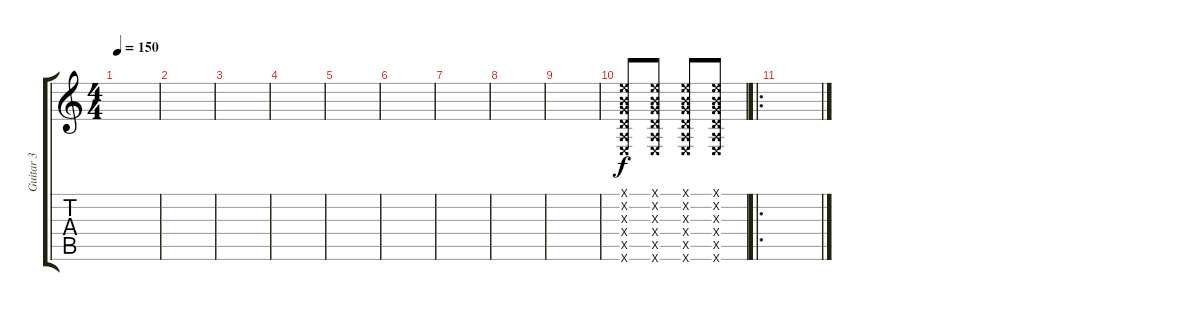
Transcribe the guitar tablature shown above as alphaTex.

\track ("Guitar 3" "Guitar 3") {instrument overdrivenguitar}
\staff {score tabs}
\tuning (E4 B3 G3 D3 A2 E2) {hide}
\ts (4 4)
\tempo 150
\clef g2
\ks c
|
|
|
|
|
|
|
|
|
(0.1{x} 0.2{x} 0.3{x} 0.4{x} 0.5{x} 0.6{x}).8 (0.1{x} 0.2{x} 0.3{x} 0.4{x} 0.5{x} 0.6{x}).8 (0.1{x} 0.2{x} 0.3{x} 0.4{x} 0.5{x} 0.6{x}).8 (0.1{x} 0.2{x} 0.3{x} 0.4{x} 0.5{x} 0.6{x}).8 |
\ro
